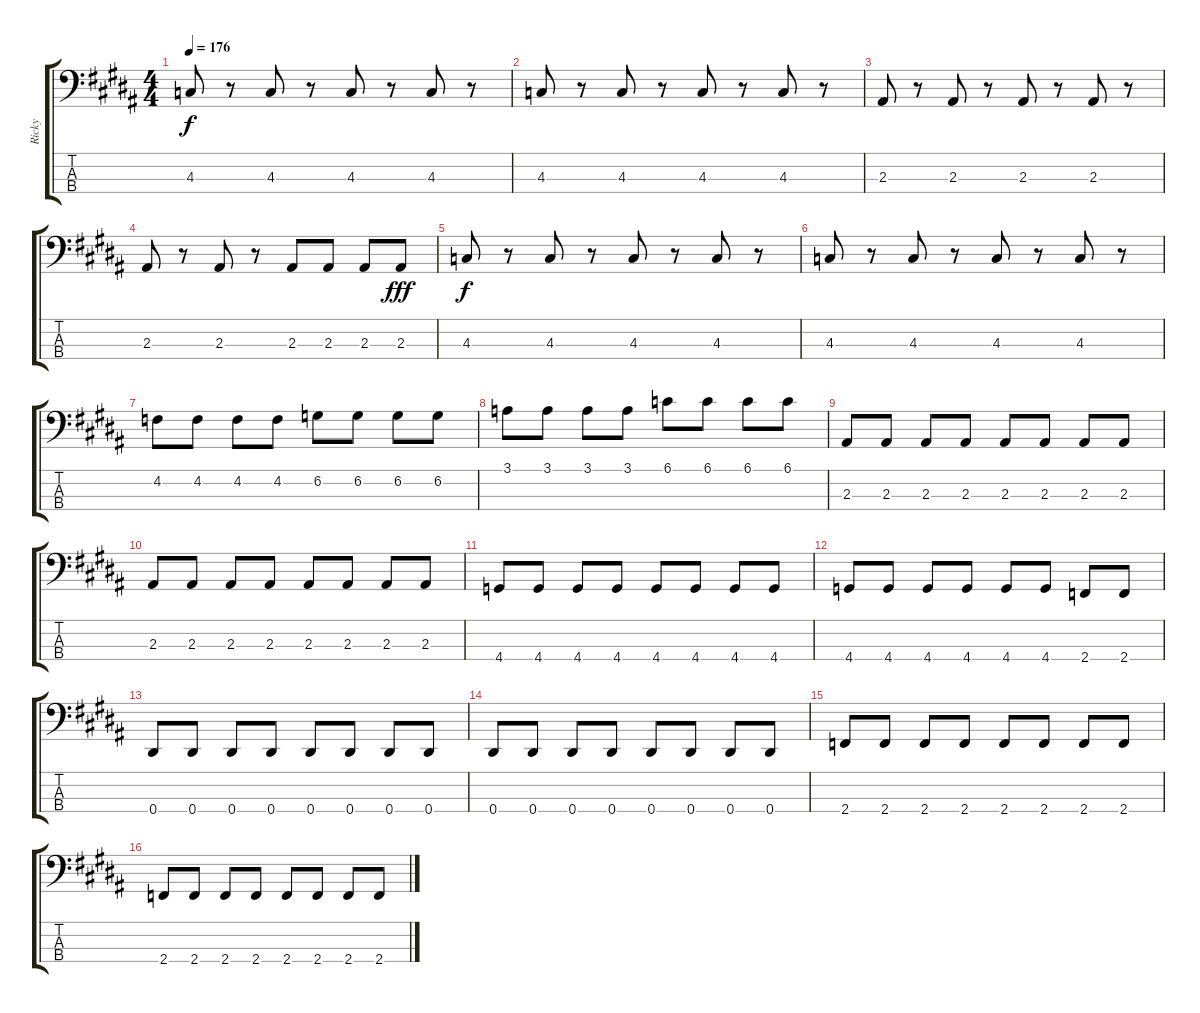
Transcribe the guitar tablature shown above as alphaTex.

\track ("Ricky" "Ricky") {instrument electricbasspick}
\staff {score tabs}
\tuning (Gb2 Db2 Ab1 Eb1) {hide}
\ts (4 4)
\tempo 176
\clef f4
\ks b
4.3.8{dy f} r.8 4.3.8 r.8 4.3.8 r.8 4.3.8 r.8 |
4.3.8 r.8 4.3.8 r.8 4.3.8 r.8 4.3.8 r.8 |
2.3.8 r.8 2.3.8 r.8 2.3.8 r.8 2.3.8 r.8 |
2.3.8 r.8 2.3.8 r.8 2.3.8 2.3.8 2.3.8 2.3.8{dy fff} |
4.3.8{dy f} r.8 4.3.8 r.8 4.3.8 r.8 4.3.8 r.8 |
4.3.8 r.8 4.3.8 r.8 4.3.8 r.8 4.3.8 r.8 |
4.2.8 4.2.8 4.2.8 4.2.8 6.2.8 6.2.8 6.2.8 6.2.8 |
3.1.8 3.1.8 3.1.8 3.1.8 6.1.8 6.1.8 6.1.8 6.1.8 |
2.3.8 2.3.8 2.3.8 2.3.8 2.3.8 2.3.8 2.3.8 2.3.8 |
2.3.8 2.3.8 2.3.8 2.3.8 2.3.8 2.3.8 2.3.8 2.3.8 |
4.4.8 4.4.8 4.4.8 4.4.8 4.4.8 4.4.8 4.4.8 4.4.8 |
4.4.8 4.4.8 4.4.8 4.4.8 4.4.8 4.4.8 2.4.8 2.4.8 |
0.4.8 0.4.8 0.4.8 0.4.8 0.4.8 0.4.8 0.4.8 0.4.8 |
0.4.8 0.4.8 0.4.8 0.4.8 0.4.8 0.4.8 0.4.8 0.4.8 |
2.4.8 2.4.8 2.4.8 2.4.8 2.4.8 2.4.8 2.4.8 2.4.8 |
2.4.8 2.4.8 2.4.8 2.4.8 2.4.8 2.4.8 2.4.8 2.4.8
